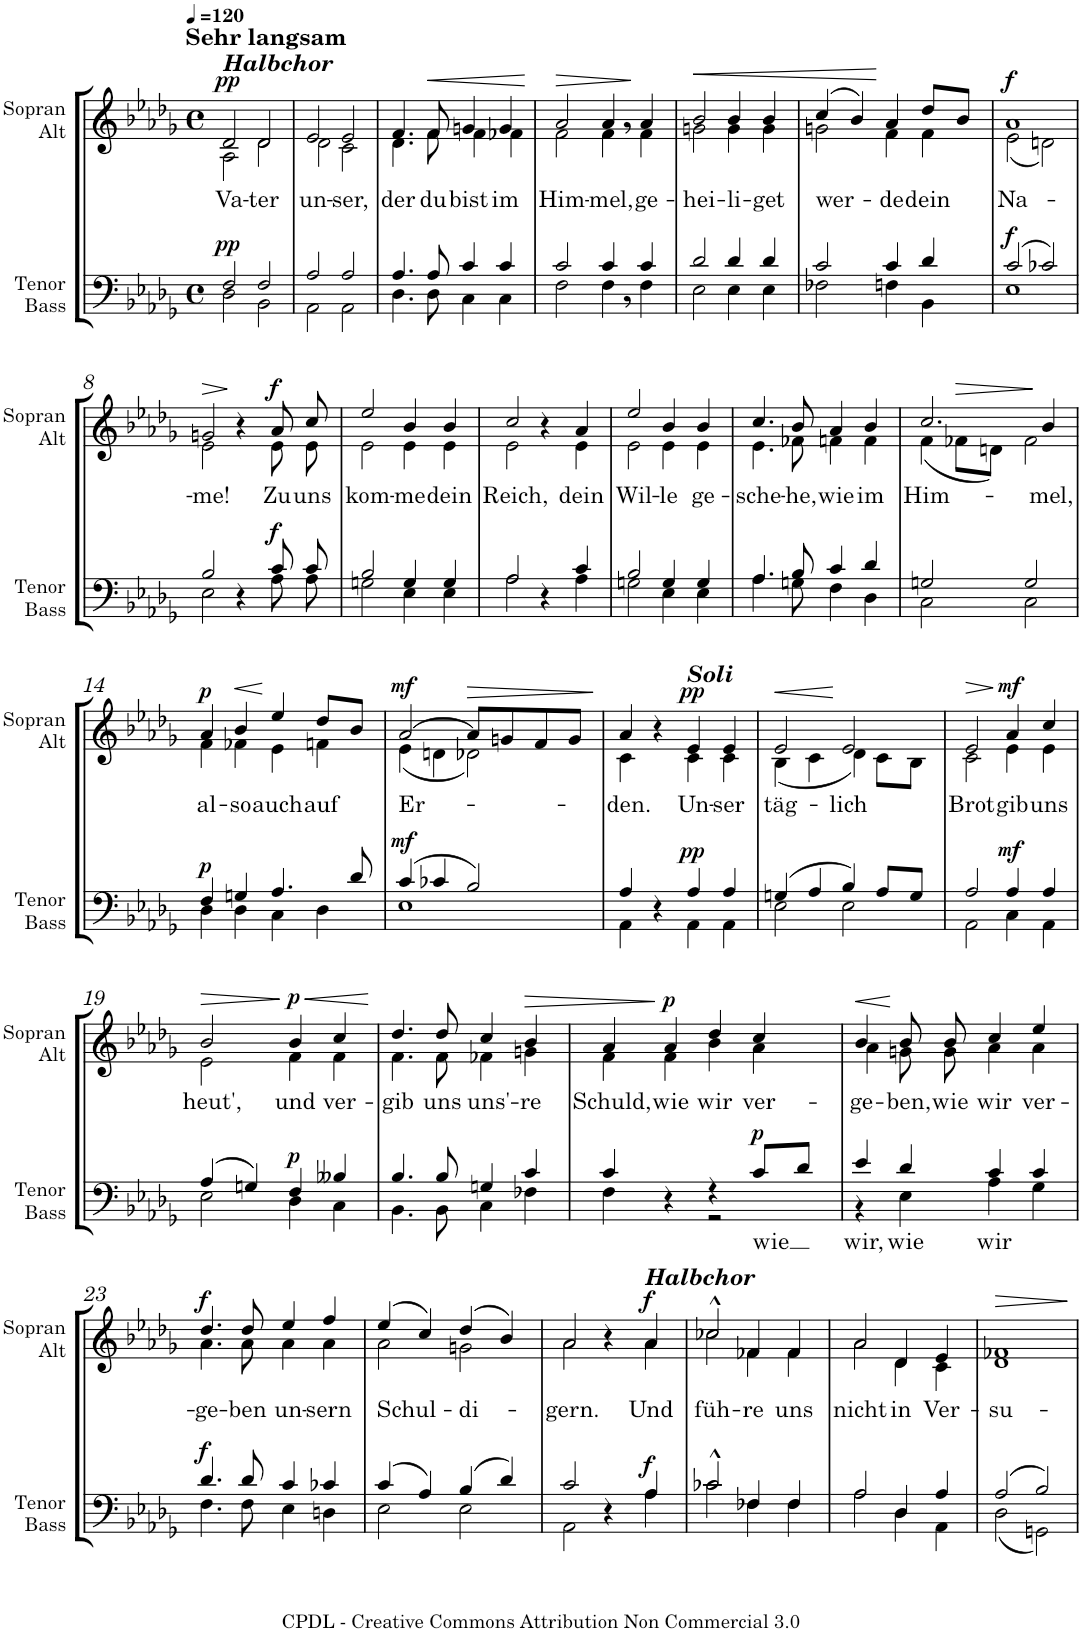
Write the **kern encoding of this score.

**kern	**text	**dynam	**kern	**text	**dynam
*part2	*part2	*part2	*part1	*part1	*part1
*staff2	*staff2	*staff2	*staff1	*staff1	*staff1
*I"Tenor Bass	*	*	*I"Sopran Alt	*	*
*I'Tenor Bass	*	*	*I'Sopran Alt	*	*
*clefF4	*	*	*clefG2	*	*
*k[b-e-a-d-g-]	*	*	*k[b-e-a-d-g-]	*	*
*M4/4	*	*	*M4/4	*	*
*met(c)	*	*	*met(c)	*	*
*MM120	*	*	*MM120	*	*
=1	=1	=1	=1	=1	=1
*^	*	*	*	*	*
!	!	!	!	!LO:TX:a:B:t=Sehr langsam	!	!
!	!	!	!	!LO:TX:a:Bi:t=Halbchor	!	!
!	!	!	!LO:DY:a	!	!LO:LY:b	!LO:DY:a
*	*	*	*	*^	*	*
2F/	2D-\	.	pp	2d-/	2A-\	Va-	pp
!	!	!	!	!	!	!LO:LY:b	!
2F/	2BB-\	.	.	2d-/	2d-\	-ter	.
=2	=2	=2	=2	=2	=2	=2	=2
!	!	!	!	!	!	!LO:LY:b	!
2A-/	2AA-\	.	.	2e-/	2d-\	un-	.
!	!	!	!	!	!	!LO:LY:b	!
2A-/	2AA-\	.	.	2e-/	2c\	-ser,	.
=3	=3	=3	=3	=3	=3	=3	=3
!	!	!	!	!	!	!LO:LY:b	!
4.A-/	4.D-\	.	.	4.f/	4.d-\	der	.
!	!	!	!	!	!	!LO:LY:b	!LO:HP:b
8A-/	8D-\	.	.	8f/	8f\	du	<
!	!	!	!	!	!	!LO:LY:b	!
4c/	4C\	.	.	4gn/	4f\	bist	.
!	!	!	!	!	!	!LO:LY:b	!
4c/	4C\	.	.	4g/	4f-X\	im	.
*v	*v	*	*	*	*	*	*
*	*	*	*v	*v	*	*
.	.	.	.	.	[
=4	=4	=4	=4	=4	=4
*^	*	*	*	*	*
!	!	!	!	!	!LO:LY:b	!LO:HP:b
*	*	*	*	*^	*	*
2c/	2F\	.	.	2a-/	2f\	Him-	>
!	!	!	!	!	!	!LO:LY:b	!
4c,</	4F\	.	.	4a-,</	4f\	-mel,	.
!	!	!	!	!	!	!LO:LY:b	!
4c/	4F\	.	.	4a-/	4f\	ge-	]
=5	=5	=5	=5	=5	=5	=5	=5
!	!	!	!	!	!	!LO:LY:b	!LO:HP:b
2d-/	2E-\	.	.	2b-/	2gn\	-hei-	<
!	!	!	!	!	!	!LO:LY:b	!
4d-/	4E-\	.	.	4b-/	4g\	-li-	.
!	!	!	!	!	!	!LO:LY:b	!
4d-/	4E-\	.	.	4b-/	4g\	-get	.
=6	=6	=6	=6	=6	=6	=6	=6
!	!	!	!	!	!	!LO:LY:b	!
2c/	2F-X\	.	.	(4cc/	2gn\	wer-	.
.	.	.	.	4b-/)	.	.	.
!	!	!	!	!	!	!LO:LY:b	!
4c/	4Fn\	.	.	4a-/	4f\	-de	[
!	!	!	!	!	!	!LO:LY:b	!
4d-/	4BB-\	.	.	8dd-/L	4f\	dein	.
.	.	.	.	8b-/J	.	.	.
=7	=7	=7	=7	=7	=7	=7	=7
!	!	!	!LO:DY:a	!	!	!LO:LY:b	!LO:DY:a
(2c/	1E-	.	f	1a-	(2e-\	Na-	f
2c-X/)	.	.	.	.	2dn\)	.	.
!!LO:LB:g=z	!!
=8	=8	=8	=8	=8	=8	=8	=8
!	!	!	!	!	!	!LO:LY:b	!LO:HP:b
2B-/	2E-\	.	.	2gn/	2e-\	-me!	>
4r	4ryy	.	.	4r	4ryy	.	]
!	!	!	!LO:DY:a	!	!	!LO:LY:b	!LO:DY:a
8c/	8A-\	.	f	8a-/	8e-\	Zu	f
!	!	!	!	!	!	!LO:LY:b	!
8c/	8A-\	.	.	8cc/	8e-\	uns	.
=9	=9	=9	=9	=9	=9	=9	=9
!	!	!	!	!	!	!LO:LY:b	!
2B-/	2Gn\	.	.	2ee-/	2e-\	kom-	.
!	!	!	!	!	!	!LO:LY:b	!
4G/	4E-\	.	.	4b-/	4e-\	-me	.
!	!	!	!	!	!	!LO:LY:b	!
4G/	4E-\	.	.	4b-/	4e-\	dein	.
=10	=10	=10	=10	=10	=10	=10	=10
!	!	!	!	!	!	!LO:LY:b	!
2A-/	2A-\	.	.	2cc/	2e-\	Reich,	.
4r	4ryy	.	.	4r	4ryy	.	.
!	!	!	!	!	!	!LO:LY:b	!
4c/	4A-\	.	.	4a-/	4e-\	dein	.
=11	=11	=11	=11	=11	=11	=11	=11
!	!	!	!	!	!	!LO:LY:b	!
2B-/	2Gn\	.	.	2ee-/	2e-\	Wil-	.
!	!	!	!	!	!	!LO:LY:b	!
4G/	4E-\	.	.	4b-/	4e-\	-le	.
!	!	!	!	!	!	!LO:LY:b	!
4G/	4E-\	.	.	4b-/	4e-\	ge-	.
=12	=12	=12	=12	=12	=12	=12	=12
!	!	!	!	!	!	!LO:LY:b	!
4.A-/	4.A-\	.	.	4.cc/	4.e-\	-sche-	.
!	!	!	!	!	!	!LO:LY:b	!
8B-/	8Gn\	.	.	8b-/	8f-X\	-he,	.
!	!	!	!	!	!	!LO:LY:b	!
4c/	4F\	.	.	4a-/	4fn\	wie	.
!	!	!	!	!	!	!LO:LY:b	!
4d-/	4D-\	.	.	4b-/	4f\	im	.
=13	=13	=13	=13	=13	=13	=13	=13
!	!	!	!	!	!	!LO:LY:b	!
2Gn/	2C\	.	.	2.cc/	(4f\	Him-	.
!	!	!	!	!	!	!	!LO:HP:b
.	.	.	.	.	8f-X\L	.	>
.	.	.	.	.	8dn\J)	.	.
2G/	2C\	.	.	.	2f-\	.	.
!	!	!	!	!	!	!LO:LY:b	!
.	.	.	.	4b-/	.	-mel,	.
!!LO:LB:g=z	!!
=14	=14	=14	=14	=14	=14	=14	=14
!	!	!	!LO:DY:a	!	!	!LO:LY:b	!LO:DY:a
4F/	4D-\	.	p	4a-/	4f\	al-	p
!	!	!	!	!	!	!LO:LY:b	!LO:HP:b
4Gn/	4D-\	.	.	4b-/	4f-X\	-so	<
!	!	!	!	!	!	!LO:LY:b	!
4.A-/	4C\	.	.	4ee-/	4e-\	auch	]
!	!	!	!	!	!	!LO:LY:b	!
.	4D-\	.	.	8dd-/L	4fn\	auf	.
8d-/	.	.	.	8b-/J	.	.	.
=15	=15	=15	=15	=15	=15	=15	=15
!	!	!	!LO:DY:a	!	!	!LO:LY:b	!LO:DY:a
(4c/	1E-	.	mf	[2a-/	(4e-\	Er-	mf
4c-X/	.	.	.	.	4dn\	.	.
!	!	!	!	!	!	!	!LO:HP:b
2B-/)	.	.	.	8a-/L]	2d-X\)	.	>
.	.	.	.	8gn/	.	.	.
.	.	.	.	8f/	.	.	.
.	.	.	.	8g/J	.	.	.
*v	*v	*	*	*	*	*	*
*	*	*	*v	*v	*	*
.	.	.	.	.	[
=16	=16	=16	=16	=16	=16
*^	*	*	*	*	*
!	!	!	!	!	!LO:LY:b	!
*	*	*	*	*^	*	*
4A-/	4AA-\	.	.	4a-/	4c\	-den.	.
4r	4ryy	.	.	4r	4ryy	.	.
!	!	!	!	!LO:TX:a:Bi:t=Soli	!	!	!
!	!	!	!LO:DY:a	!	!	!LO:LY:b	!LO:DY:a
4A-/	4AA-\	.	pp	4e-/	4c\	Un-	pp
!	!	!	!	!	!	!LO:LY:b	!
4A-/	4AA-\	.	.	4e-/	4c\	-ser	.
=17	=17	=17	=17	=17	=17	=17	=17
!	!	!	!	!	!	!LO:LY:b	!LO:HP:b
(4Gn/	2E-\	.	.	2e-/	(4B-\	täg-	<
4A-/	.	.	.	.	4c\	.	.
!	!	!	!	!	!	!LO:LY:b	!
4B-/)	2E-\	.	.	2e-/	4d-\)	-lich	]
8A-/L	.	.	.	.	8c\L	.	.
8G/J	.	.	.	.	8B-\J	.	.
=18	=18	=18	=18	=18	=18	=18	=18
!	!	!	!	!	!	!LO:LY:b	!LO:HP:b
2A-/	2AA-\	.	.	2e-/	2c\	Brot	>
!	!	!	!LO:DY:a	!	!	!LO:LY:b	!LO:DY:n=1:a
4A-/	4C\	.	mf	4a-/	4e-\	gib	[ mf
!	!	!	!	!	!	!LO:LY:b	!
4A-/	4AA-\	.	.	4cc/	4e-\	uns	.
!!LO:LB:g=z	!!
=19	=19	=19	=19	=19	=19	=19	=19
!	!	!	!	!	!	!LO:LY:b	!LO:HP:b
(4A-/	2E-\	.	.	2b-/	2e-\	heut',	>
4Gn/)	.	.	.	.	.	.	.
!	!	!	!LO:DY:a	!	!	!LO:LY:b	!LO:HP:n=1:b
!	!	!	!	!	!	!	!LO:DY:n=1:a
4F/	4D-\	.	p	4b-/	4f\	und	] < p
!	!	!	!	!	!	!LO:LY:b	!
4B--X/	4C\	.	.	4cc/	4f\	ver-	.
*v	*v	*	*	*	*	*	*
*	*	*	*v	*v	*	*
.	.	.	.	.	]
=20	=20	=20	=20	=20	=20
*^	*	*	*	*	*
!	!	!	!	!	!LO:LY:b	!
*	*	*	*	*^	*	*
4.B-/	4.BB-\	.	.	4.dd-/	4.f\	-gib	.
!	!	!	!	!	!	!LO:LY:b	!
8B-/	8BB-\	.	.	8dd-/	8f\	uns	.
!	!	!	!	!	!	!LO:LY:b	!
4Gn/	4C\	.	.	4cc/	4f-X\	uns'-	.
!	!	!	!	!	!	!LO:LY:b	!LO:HP:b
4c/	4F-X\	.	.	4b-/	4gn\	-re	>
=21	=21	=21	=21	=21	=21	=21	=21
!	!	!	!	!	!	!LO:LY:b	!
4c/	4F\	.	.	4a-/	4f\	Schuld,	.
!	!	!	!	!	!	!LO:LY:b	!LO:DY:n=1:a
4r	4ryy	.	.	4a-/	4f\	wie	[ p
!	!	!	!	!	!	!LO:LY:b	!
4r	2r	.	.	4dd-/	4b-\	wir	.
!	!	!LO:LY:b	!LO:DY:a	!	!	!LO:LY:b	!
8c/L	.	wie	p	4cc/	4a-\	ver-	.
8d-/J	.	.	.	.	.	.	.
=22	=22	=22	=22	=22	=22	=22	=22
!	!	!LO:LY:b	!	!	!	!LO:LY:b	!LO:HP:b
4e-/	4r	wir,	.	4b-/	4a-\	-ge-	<
!	!	!LO:LY:b	!	!	!	!LO:LY:b	!
4d-/	4E-\	wie	.	8b-/	8gn\	-ben,	]
!	!	!	!	!	!	!LO:LY:b	!
.	.	.	.	8b-/	8g\	wie	.
!	!	!LO:LY:b	!	!	!	!LO:LY:b	!
4c/	4A-\	wir	.	4cc/	4a-\	wir	.
!	!	!	!	!	!	!LO:LY:b	!
4c/	4G-\	.	.	4ee-/	4a-\	ver-	.
!!LO:LB:g=z	!!
=23	=23	=23	=23	=23	=23	=23	=23
!	!	!	!LO:DY:a	!	!	!LO:LY:b	!LO:DY:a
4.d-/	4.F\	.	f	4.dd-/	4.a-\	-ge-	f
!	!	!	!	!	!	!LO:LY:b	!
8d-/	8F\	.	.	8dd-/	8a-\	-ben	.
!	!	!	!	!	!	!LO:LY:b	!
4c/	4E-\	.	.	4ee-/	4a-\	un-	.
!	!	!	!	!	!	!LO:LY:b	!
4c-X/	4Dn\	.	.	4ff/	4a-\	-sern	.
=24	=24	=24	=24	=24	=24	=24	=24
!	!	!	!	!	!	!LO:LY:b	!
(4c/	2E-\	.	.	(4ee-/	2a-\	Schul-	.
4A-/)	.	.	.	4cc/)	.	.	.
!	!	!	!	!	!	!LO:LY:b	!
(>4B-/	2E-\	.	.	(4dd-/	2gn\	-di-	.
4d-/)	.	.	.	4b-/)	.	.	.
=25	=25	=25	=25	=25	=25	=25	=25
!	!	!	!	!	!	!LO:LY:b	!
2c/	2AA-\	.	.	2a-/	2a-\	-gern.	.
4r	4ryy	.	.	4r	4ryy	.	.
!	!	!	!	!LO:TX:a:Bi:t=Halbchor	!	!	!
!	!	!	!LO:DY:a	!	!	!LO:LY:b	!LO:DY:a
4A-/	4A-\	.	f	4a-/	4a-\	Und	f
=26	=26	=26	=26	=26	=26	=26	=26
!	!	!	!	!	!	!LO:LY:b	!
2c-X^^/	2c-\	.	.	2cc-X^^/	2cc-\	füh-	.
!	!	!	!	!	!	!LO:LY:b	!
4F-X/	4F-\	.	.	4f-X/	4f-\	-re	.
!	!	!	!	!	!	!LO:LY:b	!
4F-/	4F-\	.	.	4f-/	4f-\	uns	.
=27	=27	=27	=27	=27	=27	=27	=27
!	!	!	!	!	!	!LO:LY:b	!
2A-/	2A-\	.	.	2a-/	2a-\	nicht	.
!	!	!	!	!	!	!LO:LY:b	!
4D-/	4D-\	.	.	4d-/	4d-\	in	.
!	!	!	!	!	!	!LO:LY:b	!
4A-/	4AA-\	.	.	4e-/	4c\	Ver-	.
=28	=28	=28	=28	=28	=28	=28	=28
!	!	!	!	!	!	!LO:LY:b	!
(2A-/	(2D-\	.	.	1f-X	1d-	-su-	.
2B-/)	2GGn\)	.	.	.	.	.	.
*v	*v	*	*	*	*	*	*
*	*	*	*v	*v	*	*
.	.	.	.	.	[
=	=	=	=	=	=
*-	*-	*-	*-	*-	*-
